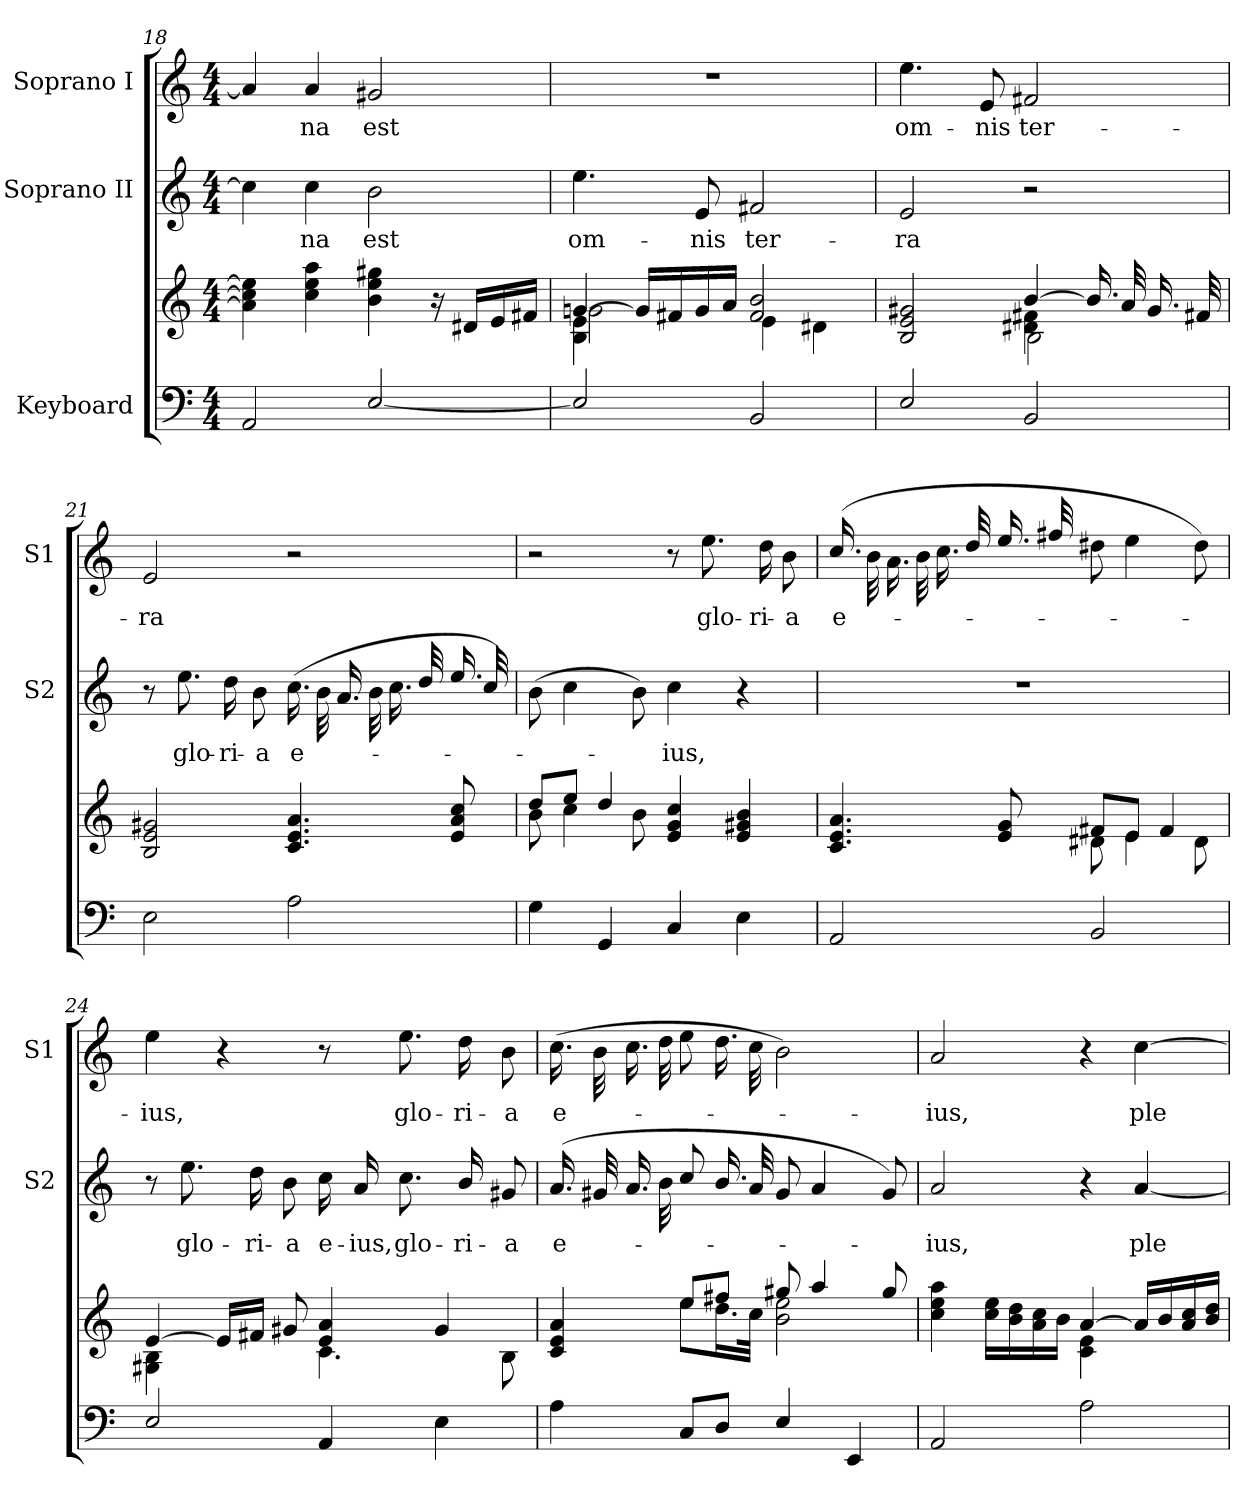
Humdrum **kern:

**kern	**kern	**kern	**text	**kern	**text
*part3	*part3	*part2	*part2	*part1	*part1
*staff4	*staff3	*staff2	*staff2	*staff1	*staff1
*I"Keyboard	*	*I"Soprano II	*	*I"Soprano I	*
*	*	*I'S2	*	*I'S1	*
!!LO:LB:g=z
*clefF4	*clefG2	*clefG2	*	*clefG2	*
*k[]	*k[]	*k[]	*	*k[]	*
*C:	*C:	*C:	*	*C:	*
*M4/4	*M4/4	*M4/4	*	*M4/4	*
=18	=18	=18	=18	=18	=18
*	*^	*	*	*	*
*	*	*^	*	*	*	*
2AA	4a\] 4cc\] 4ee\]	1ryy	1ryy	4cc\]	.	4a]	.
!	!	!	!	!	!LO:LY:b	!	!LO:LY:b
.	4cc\ 4ee\ 4aa\	.	.	4cc\	na	4a	na
!	!	!	!	!	!LO:LY:b	!	!LO:LY:b
[2E/	4b\ 4ee\ 4gg#X\	.	.	2b	est	2g#X	est
.	16r	.	.	.	.	.	.
.	16d#XLL	.	.	.	.	.	.
.	16e	.	.	.	.	.	.
.	16f#XJJ	.	.	.	.	.	.
=19	=19	=19	=19	=19	=19	=19	=19
!	!	!	!	!	!LO:LY:b	!	!
2E/]	[4gn/	4B\ 4e\	2g\	4.ee	om-	1r	.
.	16gLL]	4ryy	.	.	.	.	.
.	16f#X	.	.	.	.	.	.
!	!	!	!	!	!LO:LY:b	!	!
.	16g	.	.	8e	-nis	.	.
.	16aJJ	.	.	.	.	.	.
!	!	!	!	!	!LO:LY:b	!	!
2BB	2f#/ 2b/	4e\	2ryy	2f#X	ter-	.	.
.	.	4d#X\	.	.	.	.	.
=20	=20	=20	=20	=20	=20	=20	=20
!	!	!	!	!	!LO:LY:b	!	!LO:LY:b
2E/	2B/ 2e/ 2g#X/	2ryy	2ryy	2e	-ra	4.ee	om-
!	!	!	!	!	!	!	!LO:LY:b
.	.	.	.	.	.	8e	-nis
!	!	!	!	!	!	!	!LO:LY:b
2BB	[4b/	4d#X\ 4f#X\	2B\	2r	.	2f#X	ter-
.	16.b/LL]	4ryy	.	.	.	.	.
.	32a/L	.	.	.	.	.	.
.	16.g#/	.	.	.	.	.	.
.	32f#X/JJ	.	.	.	.	.	.
=21	=21	=21	=21	=21	=21	=21	=21
!	!	!	!	!	!	!	!LO:LY:b
2E	2B/ 2e/ 2g#X/	1ryy	1ryy	8r	.	2e	-ra
!	!	!	!	!	!LO:LY:b	!	!
.	.	.	.	8.ee	glo-	.	.
!	!	!	!	!	!LO:LY:b	!	!
.	.	.	.	16dd	-ri-	.	.
!	!	!	!	!	!LO:LY:b	!	!
.	.	.	.	8b	-a	.	.
!	!	!	!	!	!LO:LY:b	!	!
2A	4.c/ 4.e/ 4.a/	.	.	(>16.ccLL	e-	2r	.
.	.	.	.	32bL	.	.	.
.	.	.	.	16.a	.	.	.
.	.	.	.	32bJJ	.	.	.
.	.	.	.	16.cc\LL	.	.	.
.	.	.	.	32dd/L	.	.	.
.	8e/ 8a/ 8cc/	.	.	16.ee/	.	.	.
.	.	.	.	32cc/JJ)	.	.	.
*	*	*v	*v	*	*	*	*
!!LO:LB:g=z
=22	=22	=22	=22	=22	=22	=22
4G	8dd/L	8b\	(>8b	.	2r	.
.	8ee/J	4cc\	4cc\	.	.	.
4GG	4dd/	.	.	.	.	.
.	.	8b\	8b)	.	.	.
!	!	!	!	!LO:LY:b	!	!
4C	4e/ 4g/ 4cc/	2ryy	4cc\	ius,	8r	.
!	!	!	!	!	!	!LO:LY:b
.	.	.	.	.	8.ee	glo-
4E	4e/ 4g#X/ 4b/	.	4r	.	.	.
!	!	!	!	!	!	!LO:LY:b
.	.	.	.	.	16dd	-ri-
!	!	!	!	!	!	!LO:LY:b
.	.	.	.	.	8b	-a
=23	=23	=23	=23	=23	=23	=23
!	!	!	!	!	!	!LO:LY:b
2AA	4.c/ 4.e/ 4.a/	2ryy	1r	.	(>16.cc/LL	e-
.	.	.	.	.	32b\L	.
.	.	.	.	.	16.a\	.
.	.	.	.	.	32b\JJ	.
.	.	.	.	.	16.cc\LL	.
.	.	.	.	.	32dd/L	.
.	8e/ 8g/	.	.	.	16.ee/	.
.	.	.	.	.	32ff#X/JJ	.
2BB	8f#X/L	8d#X\	.	.	8dd#X	.
.	8e/J	4e\	.	.	4ee	.
.	4f#/	.	.	.	.	.
.	.	8d#\	.	.	8dd#)	.
=24	=24	=24	=24	=24	=24	=24
!	!	!	!	!	!	!LO:LY:b
2E/	[4e/	4G#X\ 4B\	8r	.	4ee	ius,
!	!	!	!	!LO:LY:b	!	!
.	.	.	8.ee	glo-	.	.
.	16e/LL]	4ryy	.	.	4r	.
!	!	!	!	!LO:LY:b	!	!
.	16f#X/JJ	.	16dd	-ri-	.	.
!	!	!	!	!LO:LY:b	!	!
.	8g#X/	.	8b	-a	.	.
!	!	!	!	!LO:LY:b	!	!
4AA	4e/ 4a/	4.c\	16cc\	e-	8r	.
!	!	!	!	!LO:LY:b	!	!
.	.	.	16a	-ius,	.	.
!	!	!	!	!LO:LY:b	!	!LO:LY:b
.	.	.	8.cc\	glo-	8.ee	glo-
4E	4g#/	.	.	.	.	.
!	!	!	!	!LO:LY:b	!	!LO:LY:b
.	.	.	16b/	-ri-	16dd	-ri-
!	!	!	!	!LO:LY:b	!	!LO:LY:b
.	.	8B\	8g#X	-a	8b	-a
=25	=25	=25	=25	=25	=25	=25
!	!	!	!	!LO:LY:b	!	!LO:LY:b
4A	4c/ 4e/ 4a/	4ryy	(<16.aLL	e-	(>16.ccLL	e-
.	.	.	32g#XL	.	32bL	.
.	.	.	16.a	.	16.cc	.
.	.	.	32bJJ	.	32ddJJ	.
8CL	8ee/L	8eeL	8cc/L	.	8eeL	.
8DJ	8ff#X/J	16.ddL	16.b/L	.	16.ddL	.
.	.	32ccJJ	32aJJ	.	32ccJJ	.
4E/	8gg#X/	2b\ 2ee\	8g#	.	2b)	.
.	4aa/	.	4a	.	.	.
4EE	.	.	.	.	.	.
.	8gg#/	.	8g#)	.	.	.
!!LO:LB:g=z
=26	=26	=26	=26	=26	=26	=26
*	*	*^	*	*	*	*
!	!	!	!	!	!LO:LY:b	!	!LO:LY:b
2AA	2ryy	4cc\ 4ee\ 4aa\	1ryy	2a	ius,	2a	ius,
.	.	16cc\ 16ee\LL	.	.	.	.	.
.	.	16b\ 16dd\	.	.	.	.	.
.	.	16a\ 16cc\	.	.	.	.	.
.	.	16b\JJ	.	.	.	.	.
2A	[4a/	4c\ 4e\	.	4r	.	4r	.
!	!	!	!	!	!LO:LY:b	!	!LO:LY:b
.	16a/LL]	4ryy	.	[4a	ple-	[4cc\	ple-
.	16b/	.	.	.	.	.	.
.	16a/ 16cc/	.	.	.	.	.	.
.	16b/ 16dd/JJ	.	.	.	.	.	.
*	*v	*v	*v	*	*	*	*
=	=	=	=	=	=
*-	*-	*-	*-	*-	*-
